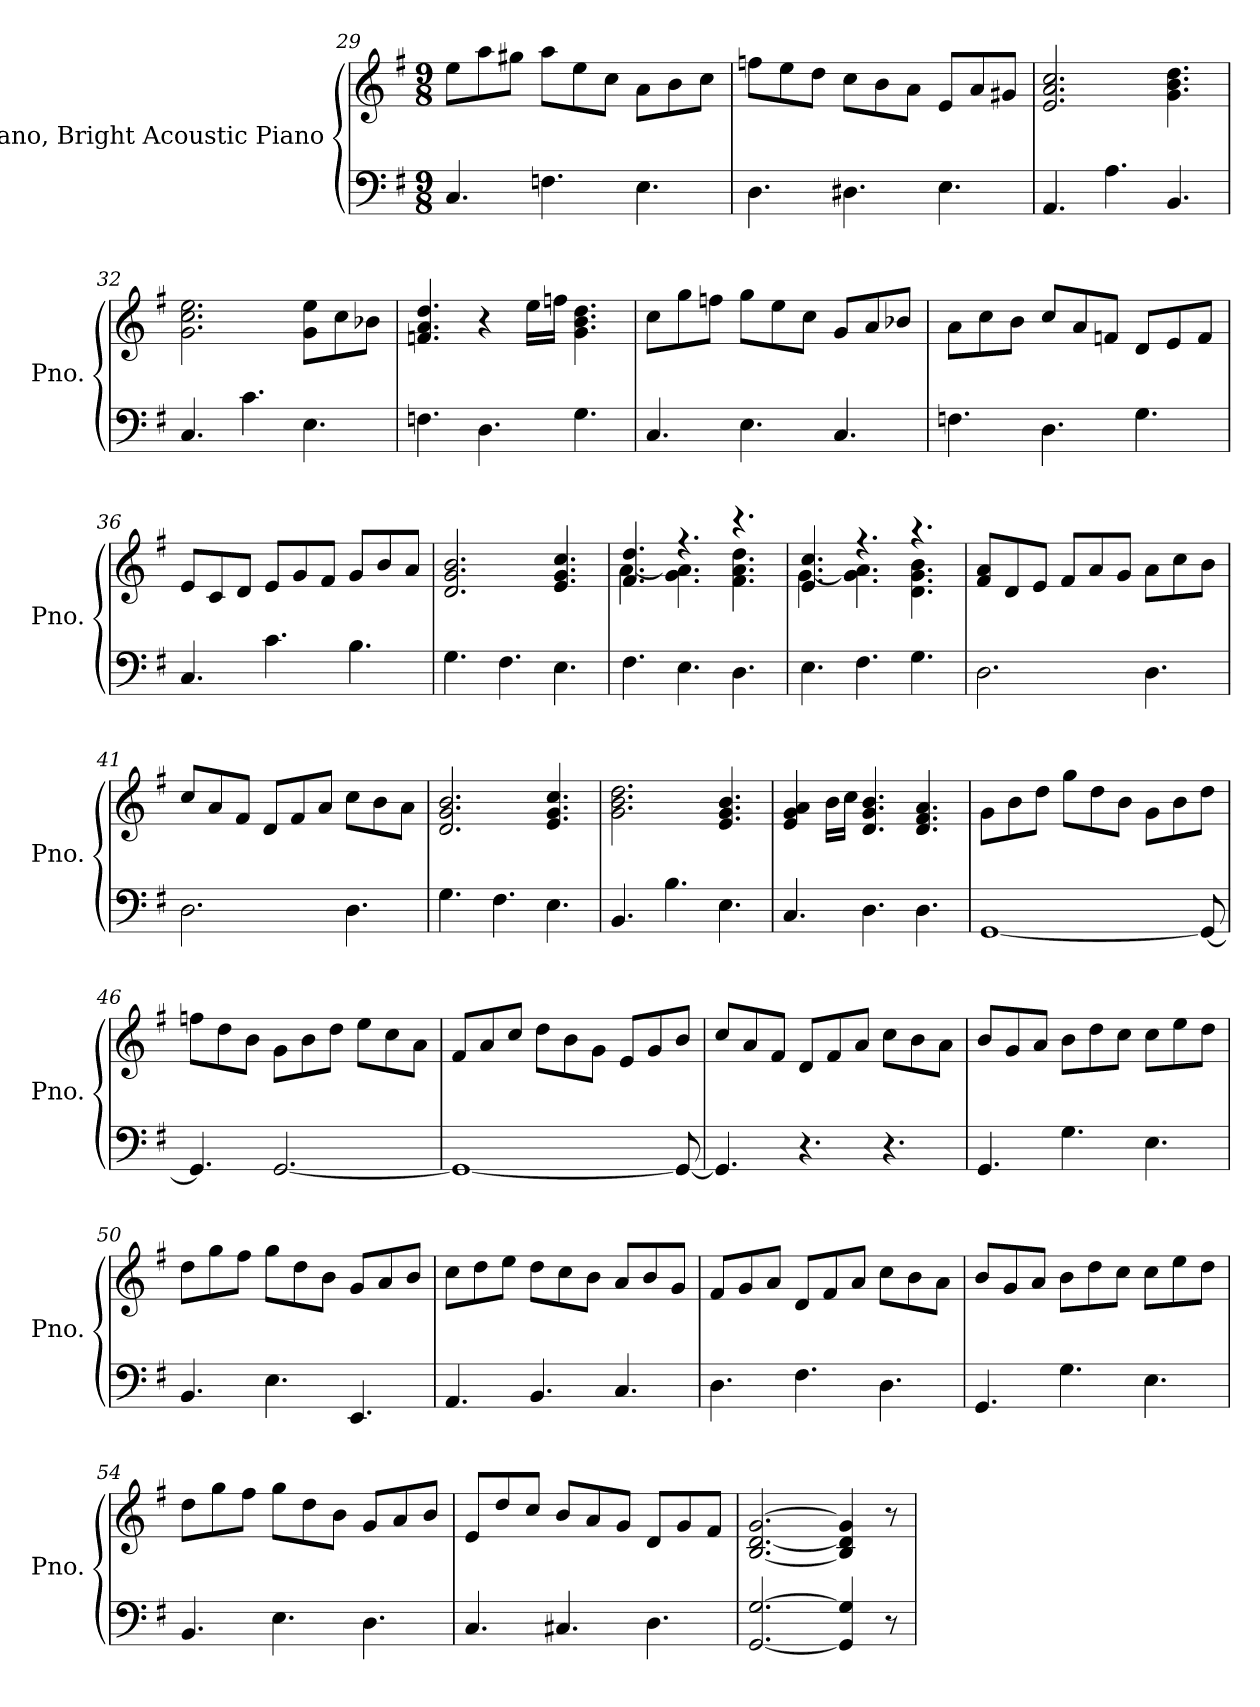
**kern	**kern
*part2	*part1
*staff2	*staff1
*I"Piano, Bright Acoustic Piano	*I"Piano, Bright Acoustic Piano
*I'Pno.	*I'Pno.
*clefF4	*clefG2
*k[f#]	*k[f#]
*M9/8	*M9/8
=29	=29
4.C/	8ee\L
.	8aa\
.	8gg#X\J
4.Fn\	8aa\L
.	8ee\
.	8cc\J
4.E\	8a\L
.	8b\
.	8cc\J
=30	=30
4.D\	8ffn\L
.	8ee\
.	8dd\J
4.D#X\	8cc\L
.	8b\
.	8a\J
4.E\	8e/L
.	8a/
.	8g#X/J
!!LO:LB:g=z
=31	=31
4.AA/	2.e/ 2.a/ 2.cc/
4.A\	.
4.BB/	4.g\ 4.b\ 4.dd\
=32	=32
4.C/	2.g\ 2.cc\ 2.ee\
4.c\	.
4.E\	8g\ 8ee\L
.	8cc\
.	8b-X\J
=33	=33
4.Fn\	4.fn/ 4.a/ 4.dd/
4.D\	4r
.	16ee\LL
.	16ffn\JJ
4.G\	4.g\ 4.b\ 4.dd\
=34	=34
4.C/	8cc\L
.	8gg\
.	8ffn\J
4.E\	8gg\L
.	8ee\
.	8cc\J
4.C/	8g/L
.	8a/
.	8b-X/J
=35	=35
4.Fn\	8a\L
.	8cc\
.	8b\J
4.D\	8cc/L
.	8a/
.	8fn/J
4.G\	8d/L
.	8e/
.	8f/J
!!LO:LB:g=z
=36	=36
4.C/	8e/L
.	8c/
.	8d/J
4.c\	8e/L
.	8g/
.	8f#/J
4.B\	8g/L
.	8b/
.	8a/J
=37	=37
4.G\	2.d/ 2.g/ 2.b/
4.F#\	.
4.E\	4.e/ 4.g/ 4.cc/
=38	=38
*	*^
4.F#\	4.f#/ 4.dd/	[4.a\
4.E\	4.r	4.g\ 4.a\]
4.D\	4.r	4.f#\ 4.a\ 4.dd\
=39	=39	=39
4.E\	4.e/ 4.cc/	[4.g\
4.F#\	4.r	4.g\] 4.a\
4.G\	4.r	4.d\ 4.g\ 4.b\
*	*v	*v
=40	=40
2.D\	8f#/ 8a/L
.	8d/
.	8e/J
.	8f#/L
.	8a/
.	8g/J
4.D\	8a\L
.	8cc\
.	8b\J
!!LO:LB:g=z
=41	=41
2.D\	8cc/L
.	8a/
.	8f#/J
.	8d/L
.	8f#/
.	8a/J
4.D\	8cc\L
.	8b\
.	8a\J
=42	=42
4.G\	2.d/ 2.g/ 2.b/
4.F#\	.
4.E\	4.e/ 4.g/ 4.cc/
=43	=43
4.BB/	2.g\ 2.b\ 2.dd\
4.B\	.
4.E\	4.e/ 4.g/ 4.b/
=44	=44
4.C/	4e/ 4g/ 4a/
.	16b\LL
.	16cc\JJ
4.D\	4.d/ 4.g/ 4.b/
4.D\	4.d/ 4.f#/ 4.a/
=45	=45
[1GG	8g\L
.	8b\
.	8dd\J
.	8gg\L
.	8dd\
.	8b\J
.	8g\L
.	8b\
8GG/_	8dd\J
!!LO:LB:g=z
=46	=46
4.GG/]	8ffn\L
.	8dd\
.	8b\J
[2.GG/	8g\L
.	8b\
.	8dd\J
.	8ee\L
.	8cc\
.	8a\J
=47	=47
1GG_	8f#/L
.	8a/
.	8cc/J
.	8dd\L
.	8b\
.	8g\J
.	8e/L
.	8g/
8GG/_	8b/J
=48	=48
4.GG/]	8cc/L
.	8a/
.	8f#/J
4.r	8d/L
.	8f#/
.	8a/J
4.r	8cc\L
.	8b\
.	8a\J
=49	=49
4.GG/	8b/L
.	8g/
.	8a/J
4.G\	8b\L
.	8dd\
.	8cc\J
4.E\	8cc\L
.	8ee\
.	8dd\J
!!LO:LB:g=z
=50	=50
4.BB/	8dd\L
.	8gg\
.	8ff#\J
4.E\	8gg\L
.	8dd\
.	8b\J
4.EE/	8g/L
.	8a/
.	8b/J
=51	=51
4.AA/	8cc\L
.	8dd\
.	8ee\J
4.BB/	8dd\L
.	8cc\
.	8b\J
4.C/	8a/L
.	8b/
.	8g/J
=52	=52
4.D\	8f#/L
.	8g/
.	8a/J
4.F#\	8d/L
.	8f#/
.	8a/J
4.D\	8cc\L
.	8b\
.	8a\J
=53	=53
4.GG/	8b/L
.	8g/
.	8a/J
4.G\	8b\L
.	8dd\
.	8cc\J
4.E\	8cc\L
.	8ee\
.	8dd\J
!!LO:PB:g=z
=54	=54
4.BB/	8dd\L
.	8gg\
.	8ff#\J
4.E\	8gg\L
.	8dd\
.	8b\J
4.D\	8g/L
.	8a/
.	8b/J
=55	=55
4.C/	8e/L
.	8dd/
.	8cc/J
4.C#X/	8b/L
.	8a/
.	8g/J
4.D\	8d/L
.	8g/
.	8f#/J
=56	=56
[2.GG/ [2.G/	[2.B/ [2.d/ [2.g/
4GG/] 4G/]	4B/] 4d/] 4g/]
8r	8r
=	=
*-	*-
